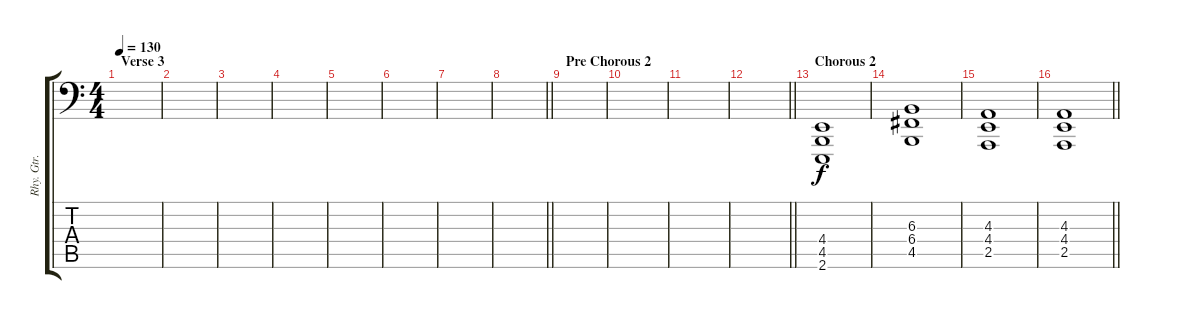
\track ("Rhy. Gtr. 3" "Rhy. Gtr. ") {instrument electricgrandpiano}
\staff {score tabs}
\tuning (D3 A2 F2 C2 G1 D1) {hide}
\ts (4 4)
\section ("" "Verse 3")
\tempo 130
\clef f4
\ks c
|
|
|
|
|
|
|
\barLineRight lightlight
|
\section ("" "Pre Chorous 2")
|
|
|
\barLineRight lightlight
|
\section ("" "Chorous 2")
(4.4 4.5 2.6).1 |
(6.3 6.4 4.5).1 |
(4.3 4.4 2.5).1 |
\barLineRight lightlight
(4.3 4.4 2.5).1
